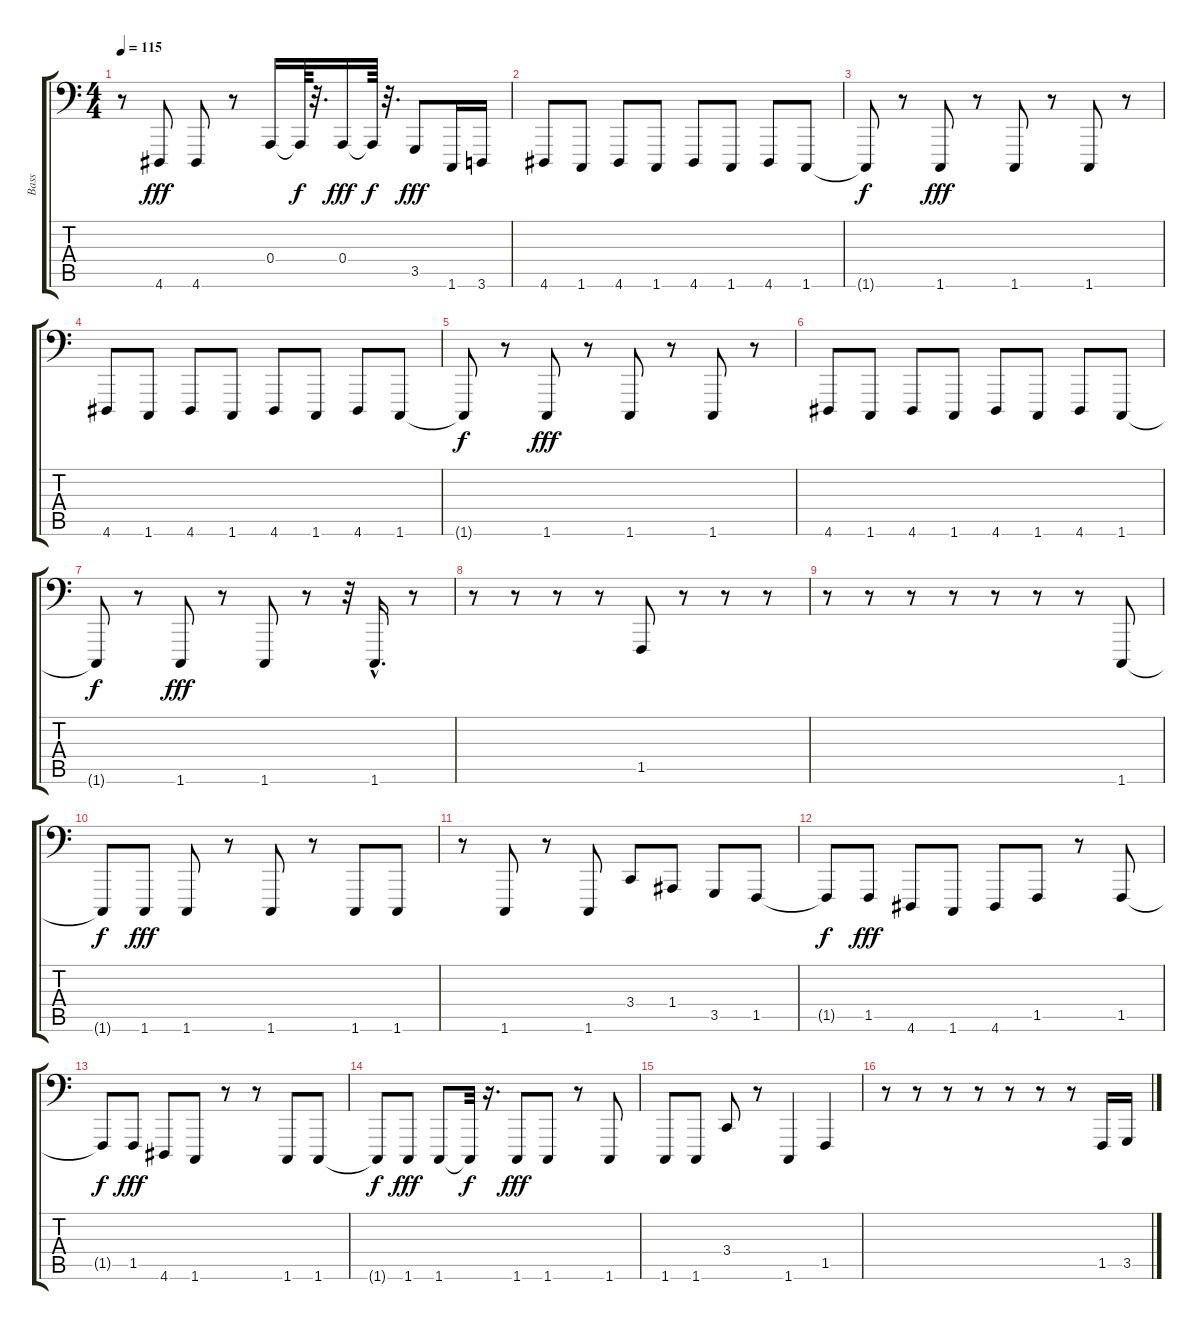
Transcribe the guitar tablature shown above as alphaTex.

\track ("Bass" "Bass") {instrument synthdrum}
\staff {score tabs}
\tuning (C3 G2 D2 A1 E1 B0) {hide}
\ts (4 4)
\tempo 115
\clef f4
\ks c
r.8{dy fff} 4.6.8 4.6.8 r.8 0.4.16 0.4{t}.64{dy f} r.32{d} 0.4.16{dy fff} 0.4{t}.64{dy f} r.32{d} 3.5.8{dy fff} 1.6.16 3.6.16 |
4.6.8 1.6.8 4.6.8 1.6.8 4.6.8 1.6.8 4.6.8 1.6.8 |
1.6{t}.8{dy f} r.8 1.6.8{dy fff} r.8 1.6.8 r.8 1.6.8 r.8 |
4.6.8 1.6.8 4.6.8 1.6.8 4.6.8 1.6.8 4.6.8 1.6.8 |
1.6{t}.8{dy f} r.8 1.6.8{dy fff} r.8 1.6.8 r.8 1.6.8 r.8 |
4.6.8 1.6.8 4.6.8 1.6.8 4.6.8 1.6.8 4.6.8 1.6.8 |
1.6{t}.8{dy f} r.8 1.6.8{dy fff} r.8 1.6.8 r.8 r.32 1.6{hac}.16{d} r.8 |
r.8 r.8 r.8 r.8 1.5.8 r.8 r.8 r.8 |
r.8 r.8 r.8 r.8 r.8 r.8 r.8 1.6.8 |
1.6{t}.8{dy f} 1.6.8{dy fff} 1.6.8 r.8 1.6.8 r.8 1.6.8 1.6.8 |
r.8 1.6.8 r.8 1.6.8 3.4.8 1.4.8 3.5.8 1.5.8 |
1.5{t}.8{dy f} 1.5.8{dy fff} 4.6.8 1.6.8 4.6.8 1.5.8 r.8 1.5.8 |
1.5{t}.8{dy f} 1.5.8{dy fff} 4.6.8 1.6.8 r.8 r.8 1.6.8 1.6.8 |
1.6{t}.8{dy f} 1.6.8{dy fff} 1.6.8 1.6{t}.32{dy f} r.16{d} 1.6.8{dy fff} 1.6.8 r.8 1.6.8 |
1.6.8 1.6.8 3.4.8 r.8 1.6.4 1.5.4 |
r.8 r.8 r.8 r.8 r.8 r.8 r.8 1.5.16 3.5.16
